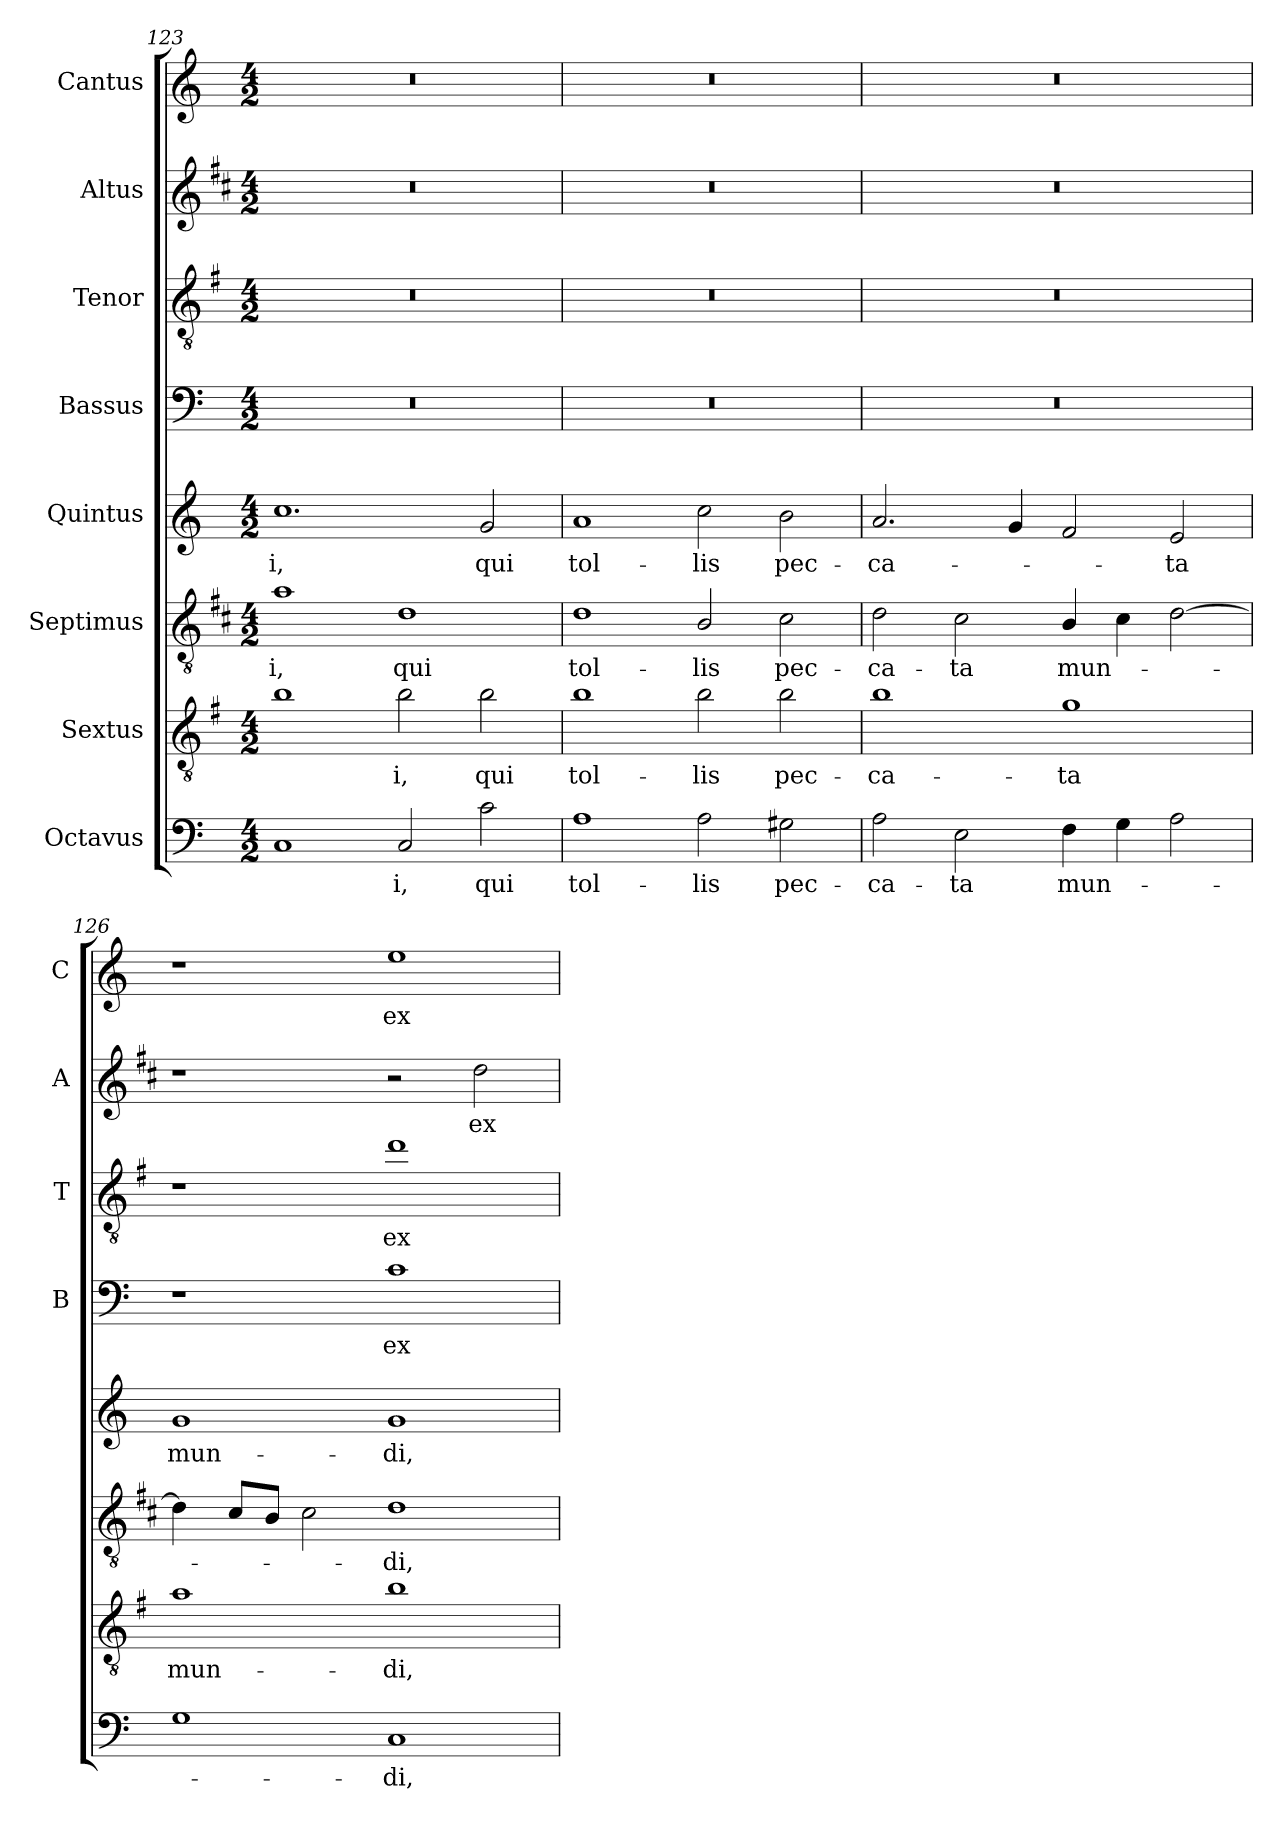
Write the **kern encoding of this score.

**kern	**text	**kern	**text	**kern	**text	**kern	**text	**kern	**text	**kern	**text	**kern	**text	**kern	**text
*part8	*part8	*part7	*part7	*part6	*part6	*part5	*part5	*part4	*part4	*part3	*part3	*part2	*part2	*part1	*part1
*staff8	*staff8	*staff7	*staff7	*staff6	*staff6	*staff5	*staff5	*staff4	*staff4	*staff3	*staff3	*staff2	*staff2	*staff1	*staff1
*I"Octavus	*	*I"Sextus	*	*I"Septimus	*	*I"Quintus	*	*I"Bassus	*	*I"Tenor	*	*I"Altus	*	*I"Cantus	*
*	*	*	*	*	*	*	*	*I'B	*	*I'T	*	*I'A	*	*I'C	*
*clefF4	*	*clefGv2	*	*clefGv2	*	*clefG2	*	*clefF4	*	*clefGv2	*	*clefG2	*	*clefG2	*
*	*	*ITrd4c7	*	*ITrd1c2	*	*	*	*	*	*ITrd4c7	*	*ITrd1c2	*	*	*
*k[]	*	*k[]	*	*k[]	*	*k[]	*	*k[]	*	*k[]	*	*k[]	*	*k[]	*
*C:	*	*C:	*	*C:	*	*C:	*	*C:	*	*C:	*	*C:	*	*C:	*
*M4/2	*	*M4/2	*	*M4/2	*	*M4/2	*	*M4/2	*	*M4/2	*	*M4/2	*	*M4/2	*
=123	=123	=123	=123	=123	=123	=123	=123	=123	=123	=123	=123	=123	=123	=123	=123
!	!	!	!	!	!LO:LY:b	!	!LO:LY:b	!	!	!	!	!	!	!	!
1C	.	1e	.	1g	-i,	1.cc	-i,	0r	.	0r	.	0r	.	0r	.
!	!LO:LY:b	!	!LO:LY:b	!	!LO:LY:b	!	!	!	!	!	!	!	!	!	!
2C/	-i,	2e\	-i,	1c	qui	.	.	.	.	.	.	.	.	.	.
!	!LO:LY:b	!	!LO:LY:b	!	!	!	!LO:LY:b	!	!	!	!	!	!	!	!
2c\	qui	2e\	qui	.	.	2g/	qui	.	.	.	.	.	.	.	.
=124	=124	=124	=124	=124	=124	=124	=124	=124	=124	=124	=124	=124	=124	=124	=124
!	!LO:LY:b	!	!LO:LY:b	!	!LO:LY:b	!	!LO:LY:b	!	!	!	!	!	!	!	!
1A	tol-	1e	tol-	1c	tol-	1a	tol-	0r	.	0r	.	0r	.	0r	.
!	!LO:LY:b	!	!LO:LY:b	!	!LO:LY:b	!	!LO:LY:b	!	!	!	!	!	!	!	!
2A\	-lis	2e\	-lis	2A/	-lis	2cc\	-lis	.	.	.	.	.	.	.	.
!	!LO:LY:b	!	!LO:LY:b	!	!LO:LY:b	!	!LO:LY:b	!	!	!	!	!	!	!	!
2G#X\	pec-	2e\	pec-	2B\	pec-	2b\	pec-	.	.	.	.	.	.	.	.
=125	=125	=125	=125	=125	=125	=125	=125	=125	=125	=125	=125	=125	=125	=125	=125
!	!LO:LY:b	!	!LO:LY:b	!	!LO:LY:b	!	!LO:LY:b	!	!	!	!	!	!	!	!
2A\	-ca-	1e	-ca-	2c\	-ca-	2.a/	-ca-	0r	.	0r	.	0r	.	0r	.
!	!LO:LY:b	!	!	!	!LO:LY:b	!	!	!	!	!	!	!	!	!	!
2E\	-ta	.	.	2B\	-ta	.	.	.	.	.	.	.	.	.	.
.	.	.	.	.	.	4g/	.	.	.	.	.	.	.	.	.
!	!LO:LY:b	!	!LO:LY:b	!	!LO:LY:b	!	!	!	!	!	!	!	!	!	!
4F\	mun-	1c	-ta	4A/	mun-	2f/	.	.	.	.	.	.	.	.	.
4G\	.	.	.	4B\	.	.	.	.	.	.	.	.	.	.	.
!	!	!	!	!	!	!	!LO:LY:b	!	!	!	!	!	!	!	!
2A\	.	.	.	[2c\	.	2e/	-ta	.	.	.	.	.	.	.	.
!!LO:PB:g=z
=126	=126	=126	=126	=126	=126	=126	=126	=126	=126	=126	=126	=126	=126	=126	=126
!	!	!	!LO:LY:b	!	!	!	!LO:LY:b	!	!	!	!	!	!	!	!
1G	.	1d	mun-	4c\]	.	1g	mun-	1r	.	1r	.	1r	.	1r	.
.	.	.	.	8B/L	.	.	.	.	.	.	.	.	.	.	.
.	.	.	.	8A/J	.	.	.	.	.	.	.	.	.	.	.
.	.	.	.	2B\	.	.	.	.	.	.	.	.	.	.	.
!	!LO:LY:b	!	!LO:LY:b	!	!LO:LY:b	!	!LO:LY:b	!	!LO:LY:b	!	!LO:LY:b	!	!	!	!LO:LY:b
1C	-di,	1e	-di,	1c	-di,	1g	-di,	1c	ex-	1g	ex-	2r	.	1ee	ex-
!	!	!	!	!	!	!	!	!	!	!	!	!	!LO:LY:b	!	!
.	.	.	.	.	.	.	.	.	.	.	.	2cc\	ex-	.	.
=	=	=	=	=	=	=	=	=	=	=	=	=	=	=	=
*-	*-	*-	*-	*-	*-	*-	*-	*-	*-	*-	*-	*-	*-	*-	*-
